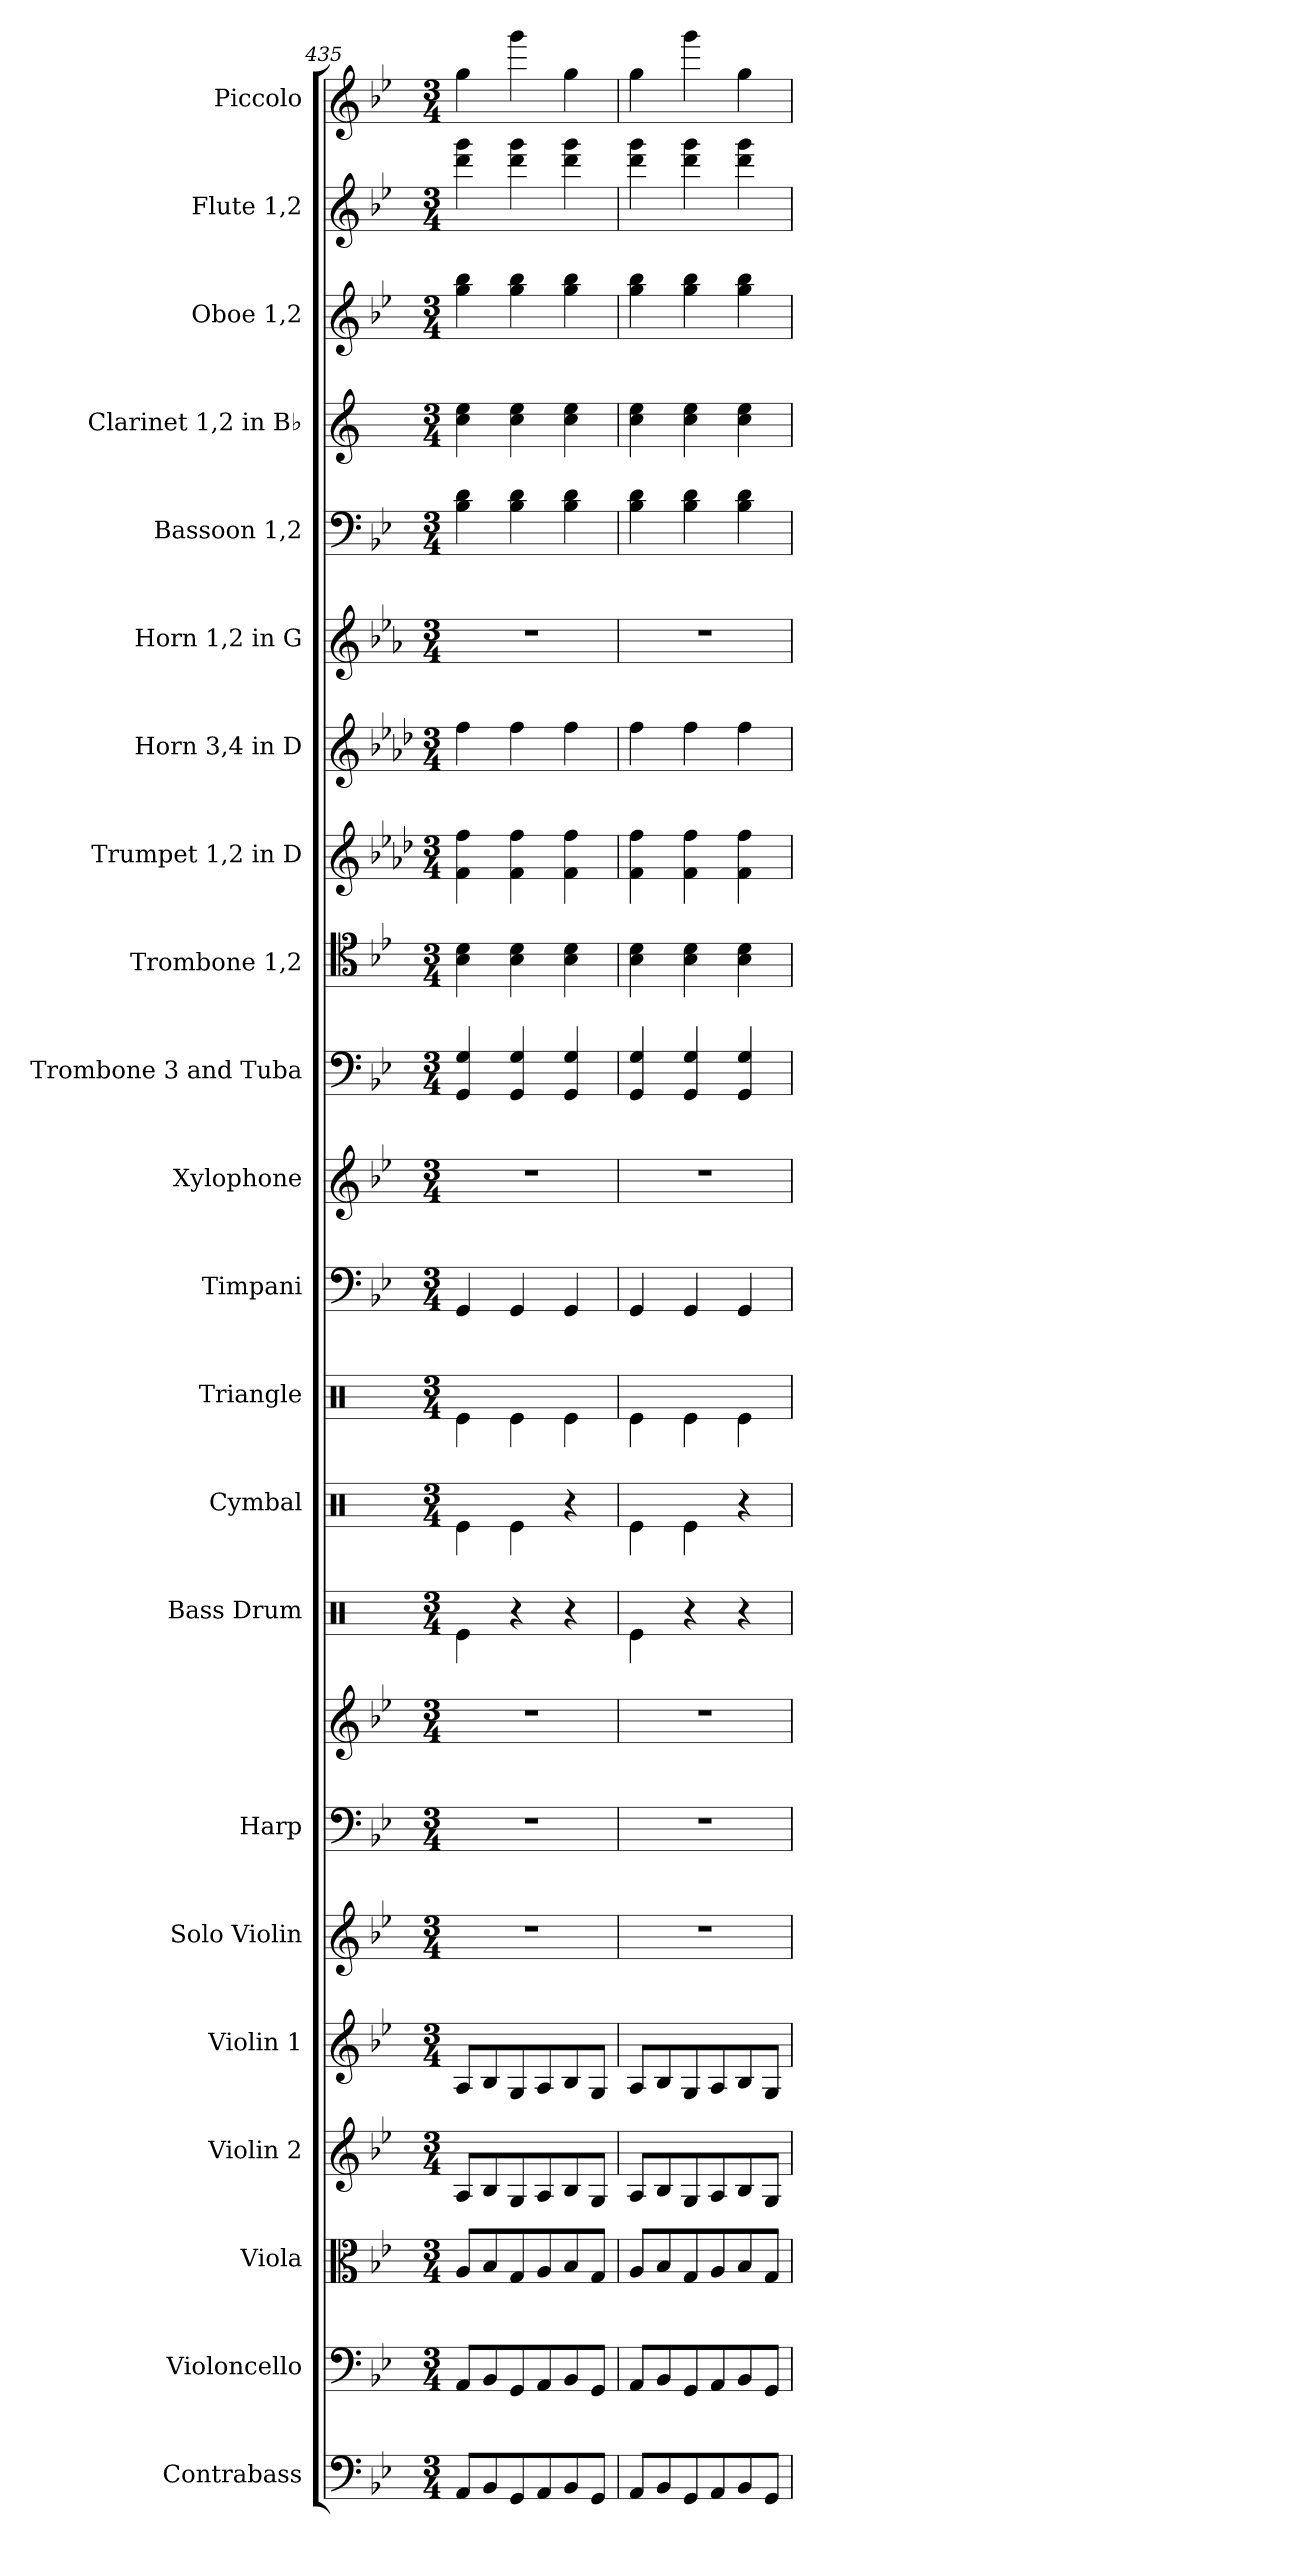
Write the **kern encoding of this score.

**kern	**kern	**kern	**kern	**kern	**kern	**kern	**kern	**kern	**kern	**kern	**kern	**kern	**kern	**kern	**kern	**kern	**kern	**kern	**kern	**kern	**kern	**kern
*part22	*part21	*part20	*part19	*part18	*part17	*part16	*part16	*part15	*part14	*part13	*part12	*part11	*part10	*part9	*part8	*part7	*part6	*part5	*part4	*part3	*part2	*part1
*staff23	*staff22	*staff21	*staff20	*staff19	*staff18	*staff17	*staff16	*staff15	*staff14	*staff13	*staff12	*staff11	*staff10	*staff9	*staff8	*staff7	*staff6	*staff5	*staff4	*staff3	*staff2	*staff1
*I"Contrabass	*I"Violoncello	*I"Viola	*I"Violin 2	*I"Violin 1	*I"Solo Violin	*I"Harp	*	*I"Bass Drum	*I"Cymbal	*I"Triangle	*I"Timpani	*I"Xylophone	*I"Trombone 3 and Tuba	*I"Trombone 1,2	*I"Trumpet 1,2 in D	*I"Horn 3,4 in D	*I"Horn 1,2 in G	*I"Bassoon 1,2	*I"Clarinet 1,2 in B♭	*I"Oboe 1,2	*I"Flute 1,2	*I"Piccolo
*I'Cb.	*I'Vc.	*I'Vla.	*I'Vln. 2	*I'Vln. 1	*I'Solo Vln.	*I'Hrp.	*	*I'B.D	*I'Cym.	*I'Trgl.	*I'Timp.	*I'Xyl.	*I'Tbn. 3 and Tba.	*I'Tbn. 1,2	*I'Tpt. 1,2 in D	*I'Hn. 3,4 in D	*I'Hn. 1,2 in G	*I'Bsn. 1,2	*I'Cl. 1,2 in B♭	*I'Ob. 1,2	*I'Fl. 1,2	*I'Picc.
*clefF4	*clefF4	*clefC3	*clefG2	*clefG2	*clefG2	*clefF4	*clefG2	*clefX	*clefX	*clefX	*clefF4	*clefG2	*clefF4	*clefC4	*clefG2	*clefG2	*clefG2	*clefF4	*clefG2	*clefG2	*clefG2	*clefG2
*ITrd7c12	*	*	*	*	*	*	*	*	*	*	*	*ITrd-7c-12	*	*	*ITrd-1c-2	*ITrd6c10	*ITrd5c9	*	*ITrd1c2	*	*	*ITrd-7c-12
*k[b-e-]	*k[b-e-]	*k[b-e-]	*k[b-e-]	*k[b-e-]	*k[b-e-]	*k[b-e-]	*k[b-e-]	*k[]	*k[]	*k[]	*k[b-e-]	*k[b-e-]	*k[b-e-]	*k[b-e-]	*k[b-e-]	*k[b-e-]	*k[b-e-a-d-g-c-]	*k[b-e-]	*k[b-e-]	*k[b-e-]	*k[b-e-]	*k[b-e-]
*M3/4	*M3/4	*M3/4	*M3/4	*M3/4	*M3/4	*M3/4	*M3/4	*M3/4	*M3/4	*M3/4	*M3/4	*M3/4	*M3/4	*M3/4	*M3/4	*M3/4	*M3/4	*M3/4	*M3/4	*M3/4	*M3/4	*M3/4
=435	=435	=435	=435	=435	=435	=435	=435	=435	=435	=435	=435	=435	=435	=435	=435	=435	=435	=435	=435	=435	=435	=435
8AAA/L	8AA/L	8A/L	8A/L	8A/L	2.r	2.r	2.r	4Re\	4Re\	4Re\	4GG/	2.r	4GG/ 4G/	4B-\ 4d\	4g\ 4gg\	4g\	2.r	4B-\ 4d\	4b-\ 4dd\	4gg\ 4bb-\	4ddd\ 4ggg\	4ggg\
8BBB-/	8BB-/	8B-/	8B-/	8B-/	.	.	.	.	.	.	.	.	.	.	.	.	.	.	.	.	.	.
8GGG/	8GG/	8G/	8G/	8G/	.	.	.	4r	4Re\	4Re\	4GG/	.	4GG/ 4G/	4B-\ 4d\	4g\ 4gg\	4g\	.	4B-\ 4d\	4b-\ 4dd\	4gg\ 4bb-\	4ddd\ 4ggg\	4gggg\
8AAA/	8AA/	8A/	8A/	8A/	.	.	.	.	.	.	.	.	.	.	.	.	.	.	.	.	.	.
8BBB-/	8BB-/	8B-/	8B-/	8B-/	.	.	.	4r	4r	4Re\	4GG/	.	4GG/ 4G/	4B-\ 4d\	4g\ 4gg\	4g\	.	4B-\ 4d\	4b-\ 4dd\	4gg\ 4bb-\	4ddd\ 4ggg\	4ggg\
8GGG/J	8GG/J	8G/J	8G/J	8G/J	.	.	.	.	.	.	.	.	.	.	.	.	.	.	.	.	.	.
=436	=436	=436	=436	=436	=436	=436	=436	=436	=436	=436	=436	=436	=436	=436	=436	=436	=436	=436	=436	=436	=436	=436
8AAA/L	8AA/L	8A/L	8A/L	8A/L	2.r	2.r	2.r	4Re\	4Re\	4Re\	4GG/	2.r	4GG/ 4G/	4B-\ 4d\	4g\ 4gg\	4g\	2.r	4B-\ 4d\	4b-\ 4dd\	4gg\ 4bb-\	4ddd\ 4ggg\	4ggg\
8BBB-/	8BB-/	8B-/	8B-/	8B-/	.	.	.	.	.	.	.	.	.	.	.	.	.	.	.	.	.	.
8GGG/	8GG/	8G/	8G/	8G/	.	.	.	4r	4Re\	4Re\	4GG/	.	4GG/ 4G/	4B-\ 4d\	4g\ 4gg\	4g\	.	4B-\ 4d\	4b-\ 4dd\	4gg\ 4bb-\	4ddd\ 4ggg\	4gggg\
8AAA/	8AA/	8A/	8A/	8A/	.	.	.	.	.	.	.	.	.	.	.	.	.	.	.	.	.	.
8BBB-/	8BB-/	8B-/	8B-/	8B-/	.	.	.	4r	4r	4Re\	4GG/	.	4GG/ 4G/	4B-\ 4d\	4g\ 4gg\	4g\	.	4B-\ 4d\	4b-\ 4dd\	4gg\ 4bb-\	4ddd\ 4ggg\	4ggg\
8GGG/J	8GG/J	8G/J	8G/J	8G/J	.	.	.	.	.	.	.	.	.	.	.	.	.	.	.	.	.	.
=	=	=	=	=	=	=	=	=	=	=	=	=	=	=	=	=	=	=	=	=	=	=
*-	*-	*-	*-	*-	*-	*-	*-	*-	*-	*-	*-	*-	*-	*-	*-	*-	*-	*-	*-	*-	*-	*-
